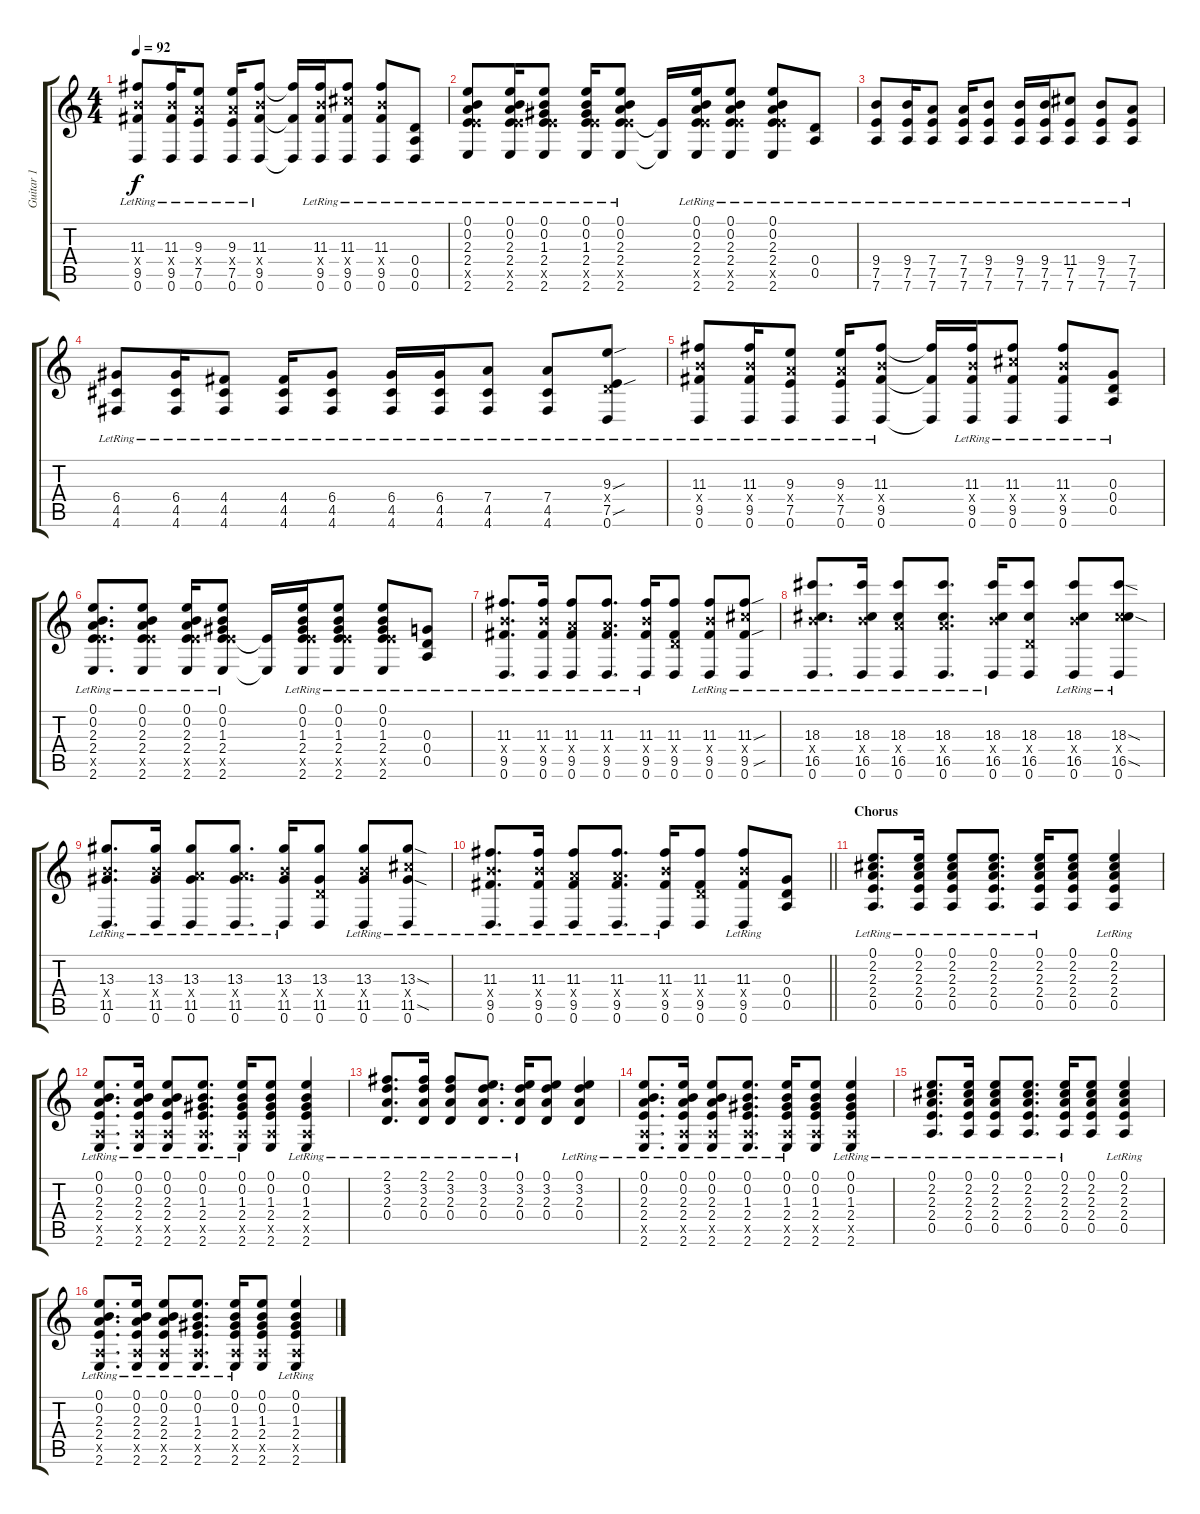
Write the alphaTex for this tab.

\track ("Guitar 1" "Guitar 1") {instrument electricguitarclean}
\staff {score tabs}
\tuning (E4 B3 G3 D3 A2 D2) {hide}
\ts (4 4)
\tempo 92
\clef g2
\ks c
(11.3{lr} 9.4{x} 9.5{lr} 0.6).8{dy f} (11.3{lr} 9.4{x} 9.5{lr} 0.6).16 (9.3{lr} 7.4{x} 7.5{lr} 0.6).8 (9.3{lr} 7.4{x} 7.5{lr} 0.6).16 (11.3{lr} 9.4{x} 9.5{lr} 0.6).8 (11.3{t} 9.5{t} 0.6{t}).16 (11.3{lr} 9.4{x} 9.5{lr} 0.6).16 (11.3{lr} 11.4{x} 9.5{lr} 0.6).8 (11.3{lr} 9.4{x} 9.5{lr} 0.6).8 (0.4{lr} 0.5{lr} 0.6).8 |
(0.1 0.2 2.3{lr} 2.4{lr} 7.5{x} 2.6{lr}).8 (0.1 0.2 2.3{lr} 2.4{lr} 7.5{x} 2.6{lr}).16 (0.1 0.2 1.3{lr} 2.4{lr} 7.5{x} 2.6{lr}).8 (0.1 0.2 1.3{lr} 2.4{lr} 7.5{x} 2.6{lr}).16 (0.1 0.2 2.3{lr} 2.4{lr} 7.5{x} 2.6{lr}).8 (2.4{t} 2.6{t}).16 (0.1 0.2 2.3{lr} 2.4{lr} 7.5{x} 2.6{lr}).16 (0.1 0.2 2.3{lr} 2.4{lr} 7.5{x} 2.6{lr}).8 (0.1 0.2 2.3{lr} 2.4{lr} 7.5{x} 2.6{lr}).8 (0.4{lr} 0.5).8 |
(9.4{lr} 7.5{lr} 7.6{lr}).8 (9.4 7.5{lr} 7.6{lr}).16 (7.4{lr} 7.5{lr} 7.6{lr}).8 (7.4{lr} 7.5{lr} 7.6{lr}).16 (9.4{lr} 7.5{lr} 7.6{lr}).8 (9.4{lr} 7.5{lr} 7.6{lr}).16 (9.4{lr} 7.5{lr} 7.6{lr}).16 (11.4{lr} 7.5{lr} 7.6{lr}).8 (9.4{lr} 7.5{lr} 7.6{lr}).8 (7.4{lr} 7.5{lr} 7.6{lr}).8 |
(6.4{lr} 4.5{lr} 4.6{lr}).8 (6.4{lr} 4.5{lr} 4.6{lr}).16 (4.4{lr} 4.5{lr} 4.6{lr}).8 (4.4{lr} 4.5{lr} 4.6{lr}).16 (6.4{lr} 4.5{lr} 4.6{lr}).8 (6.4{lr} 4.5{lr} 4.6{lr}).16 (6.4{lr} 4.5{lr} 4.6{lr}).16 (7.4{lr} 4.5{lr} 4.6{lr}).8 (7.4{lr} 4.5{lr} 4.6{lr}).8 (9.3{sou lr} 0.4{x} 7.5{sou lr} 0.6).8 |
(11.3{lr} 9.4{x} 9.5{lr} 0.6).8 (11.3{lr} 9.4{x} 9.5{lr} 0.6).16 (9.3{lr} 7.4{x} 7.5{lr} 0.6).8 (9.3{lr} 7.4{x} 7.5{lr} 0.6).16 (11.3{lr} 9.4{x} 9.5{lr} 0.6).8 (11.3{t} 9.5{t} 0.6{t}).16 (11.3{lr} 9.4{x} 9.5{lr} 0.6).16 (11.3{lr} 11.4{x} 9.5{lr} 0.6).8 (11.3{lr} 9.4{x} 9.5{lr} 0.6).8 (0.3 0.4{lr} 0.5{lr}).8 |
(0.1 0.2 2.3{lr} 2.4{lr} 7.5{x} 2.6{lr}).8{d} (0.1 0.2 2.3{lr} 2.4{lr} 7.5{x} 2.6{lr}).8 (0.1 0.2 2.3{lr} 2.4{lr} 7.5{x} 2.6{lr}).16 (0.1 0.2 1.3{lr} 2.4{lr} 7.5{x} 2.6{lr}).8 (2.4{t} 2.6{t}).16 (0.1 0.2 1.3{lr} 2.4{lr} 7.5{x} 2.6{lr}).16 (0.1 0.2 1.3{lr} 2.4{lr} 7.5{x} 2.6{lr}).8 (0.1 0.2 1.3{lr} 2.4{lr} 7.5{x} 2.6{lr}).8 (0.3 0.4{lr} 0.5).8 |
(11.3{lr} 9.4{x} 9.5{lr} 0.6).8{d} (11.3{lr} 9.4{x} 9.5{lr} 0.6).16 (11.3{lr} 7.4{x} 9.5{lr} 0.6).8 (11.3{lr} 7.4{x} 9.5{lr} 0.6).8{d} (11.3{lr} 9.4{x} 9.5{lr} 0.6).16 (11.3 0.4{x} 9.5 0.6).8 (11.3{lr} 9.4{x} 9.5{lr} 0.6).8 (11.3{sou lr} 11.4{x} 9.5{sou lr} 0.6).8 |
(18.3{lr} 9.4{x} 16.5{lr} 0.6).8{d} (18.3{lr} 9.4{x} 16.5{lr} 0.6).16 (18.3{lr} 7.4{x} 16.5{lr} 0.6).8 (18.3{lr} 7.4{x} 16.5{lr} 0.6).8{d} (18.3{lr} 9.4{x} 16.5{lr} 0.6).16 (18.3 0.4{x} 16.5 0.6).8 (18.3{lr} 9.4{x} 16.5{lr} 0.6).8 (18.3{sod lr} 11.4{x} 16.5{sod lr} 0.6).8 |
(13.3{lr} 9.4{x} 11.5{lr} 0.6).8{d} (13.3{lr} 9.4{x} 11.5{lr} 0.6).16 (13.3{lr} 7.4{x} 11.5{lr} 0.6).8 (13.3{lr} 7.4{x} 11.5{lr} 0.6).8{d} (13.3{lr} 9.4{x} 11.5{lr} 0.6).16 (13.3 0.4{x} 11.5 0.6).8 (13.3{lr} 9.4{x} 11.5{lr} 0.6).8 (13.3{sod lr} 11.4{x} 11.5{sod lr} 0.6).8 |
\barLineRight lightlight
(11.3{lr} 9.4{x} 9.5{lr} 0.6).8{d} (11.3{lr} 9.4{x} 9.5{lr} 0.6).16 (11.3{lr} 7.4{x} 9.5{lr} 0.6).8 (11.3{lr} 7.4{x} 9.5{lr} 0.6).8{d} (11.3{lr} 9.4{x} 9.5{lr} 0.6).16 (11.3 0.4{x} 9.5 0.6).8 (11.3{lr} 9.4{x} 9.5{lr} 0.6).8 (0.3 0.4 0.5).8 |
\section ("" "Chorus")
(0.1 2.2 2.3{lr} 2.4{lr} 0.5).8{d} (0.1 2.2 2.3{lr} 2.4{lr} 0.5).16 (0.1 2.2 2.3{lr} 2.4{lr} 0.5).8 (0.1 2.2 2.3{lr} 2.4{lr} 0.5).8{d} (0.1 2.2 2.3{lr} 2.4{lr} 0.5).16 (0.1 2.2 2.3 2.4 0.5).8 (0.1 2.2 2.3{lr} 2.4{lr} 0.5).4 |
(0.1 0.2 2.3{lr} 2.4{lr} 0.5{x} 2.6).8{d} (0.1 0.2 2.3{lr} 2.4{lr} 0.5{x} 2.6).16 (0.1 0.2 2.3{lr} 2.4{lr} 0.5{x} 2.6).8 (0.1 0.2 1.3{lr} 2.4{lr} 0.5{x} 2.6).8{d} (0.1 0.2 1.3{lr} 2.4{lr} 0.5{x} 2.6).16 (0.1 0.2 1.3 2.4 0.5{x} 2.6).8 (0.1 0.2 1.3{lr} 2.4{lr} 0.5{x} 2.6).4 |
(2.1 3.2 2.3{lr} 0.4{lr}).8{d} (2.1 3.2 2.3{lr} 0.4{lr}).16 (2.1 3.2 2.3{lr} 0.4{lr}).8 (0.1 3.2 2.3{lr} 0.4{lr}).8{d} (0.1 3.2 2.3{lr} 0.4{lr}).16 (0.1 3.2 2.3 0.4).8 (0.1 3.2 2.3{lr} 0.4{lr}).4 |
(0.1 0.2 2.3{lr} 2.4{lr} 0.5{x} 2.6).8{d} (0.1 0.2 2.3{lr} 2.4{lr} 0.5{x} 2.6).16 (0.1 0.2 2.3{lr} 2.4{lr} 0.5{x} 2.6).8 (0.1 0.2 1.3{lr} 2.4{lr} 0.5{x} 2.6).8{d} (0.1 0.2 1.3{lr} 2.4{lr} 0.5{x} 2.6).16 (0.1 0.2 1.3 2.4 0.5{x} 2.6).8 (0.1 0.2 1.3{lr} 2.4{lr} 0.5{x} 2.6).4 |
(0.1 2.2 2.3{lr} 2.4{lr} 0.5).8{d} (0.1 2.2 2.3{lr} 2.4{lr} 0.5).16 (0.1 2.2 2.3{lr} 2.4{lr} 0.5).8 (0.1 2.2 2.3{lr} 2.4{lr} 0.5).8{d} (0.1 2.2 2.3{lr} 2.4{lr} 0.5).16 (0.1 2.2 2.3 2.4 0.5).8 (0.1 2.2 2.3{lr} 2.4{lr} 0.5).4 |
(0.1 0.2 2.3{lr} 2.4{lr} 0.5{x} 2.6).8{d} (0.1 0.2 2.3{lr} 2.4{lr} 0.5{x} 2.6).16 (0.1 0.2 2.3{lr} 2.4{lr} 0.5{x} 2.6).8 (0.1 0.2 1.3{lr} 2.4{lr} 0.5{x} 2.6).8{d} (0.1 0.2 1.3{lr} 2.4{lr} 0.5{x} 2.6).16 (0.1 0.2 1.3 2.4 0.5{x} 2.6).8 (0.1 0.2 1.3{lr} 2.4{lr} 0.5{x} 2.6).4
